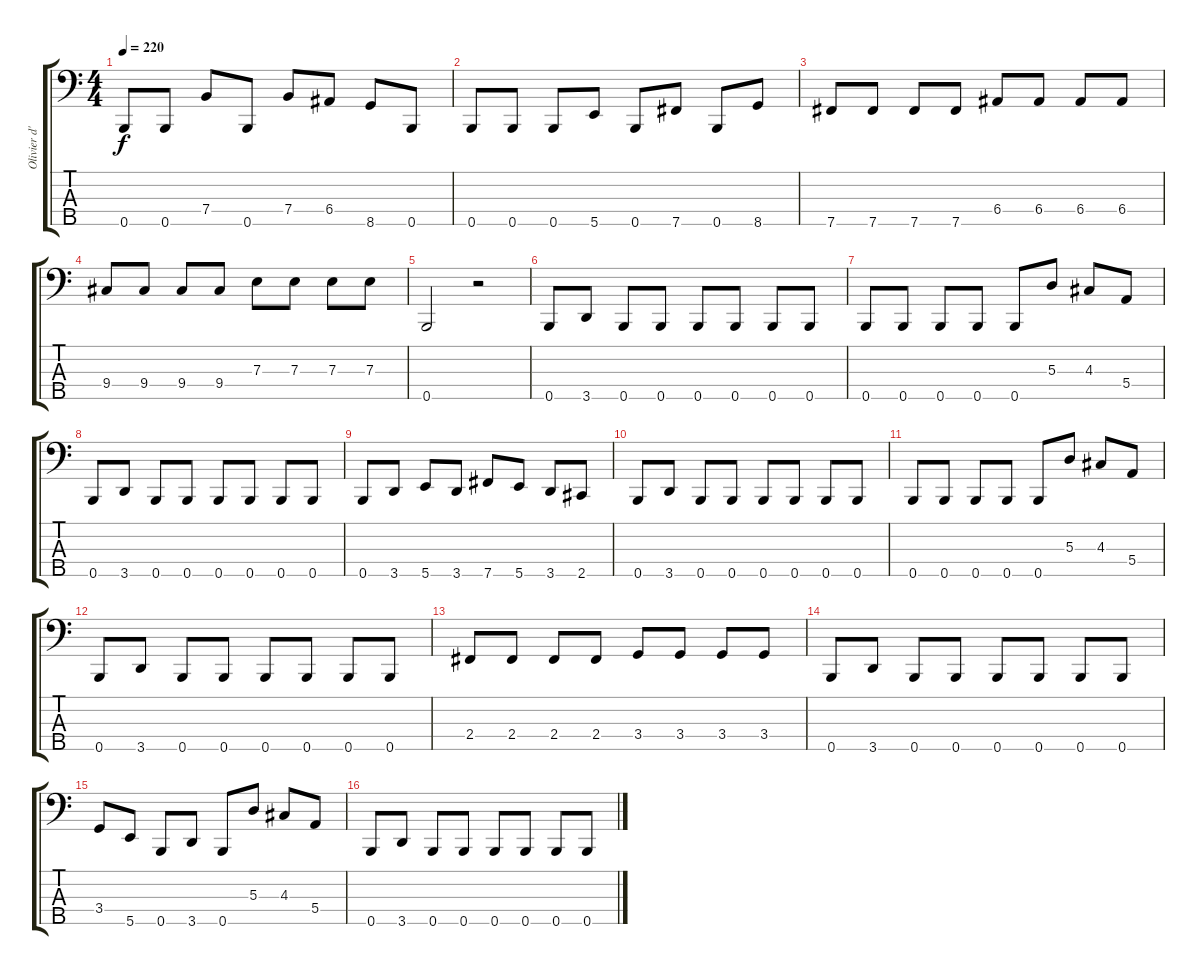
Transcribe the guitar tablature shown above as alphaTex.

\track ("Olivier d'Aries (Bass)" "Olivier d'") {instrument electricbassfinger}
\staff {score tabs}
\tuning (G2 D2 A1 E1 B0) {hide}
\ts (4 4)
\tempo 220
\clef f4
\ks c
0.5.8{dy f} 0.5.8 7.4.8 0.5.8 7.4.8 6.4.8 8.5.8 0.5.8 |
0.5.8 0.5.8 0.5.8 5.5.8 0.5.8 7.5.8 0.5.8 8.5.8 |
7.5.8 7.5.8 7.5.8 7.5.8 6.4.8 6.4.8 6.4.8 6.4.8 |
9.4.8 9.4.8 9.4.8 9.4.8 7.3.8 7.3.8 7.3.8 7.3.8 |
0.5.2 r.2 |
0.5.8 3.5.8 0.5.8 0.5.8 0.5.8 0.5.8 0.5.8 0.5.8 |
0.5.8 0.5.8 0.5.8 0.5.8 0.5.8 5.3.8 4.3.8 5.4.8 |
0.5.8 3.5.8 0.5.8 0.5.8 0.5.8 0.5.8 0.5.8 0.5.8 |
0.5.8 3.5.8 5.5.8 3.5.8 7.5.8 5.5.8 3.5.8 2.5.8 |
0.5.8 3.5.8 0.5.8 0.5.8 0.5.8 0.5.8 0.5.8 0.5.8 |
0.5.8 0.5.8 0.5.8 0.5.8 0.5.8 5.3.8 4.3.8 5.4.8 |
0.5.8 3.5.8 0.5.8 0.5.8 0.5.8 0.5.8 0.5.8 0.5.8 |
2.4.8 2.4.8 2.4.8 2.4.8 3.4.8 3.4.8 3.4.8 3.4.8 |
0.5.8 3.5.8 0.5.8 0.5.8 0.5.8 0.5.8 0.5.8 0.5.8 |
3.4.8 5.5.8 0.5.8 3.5.8 0.5.8 5.3.8 4.3.8 5.4.8 |
0.5.8 3.5.8 0.5.8 0.5.8 0.5.8 0.5.8 0.5.8 0.5.8
